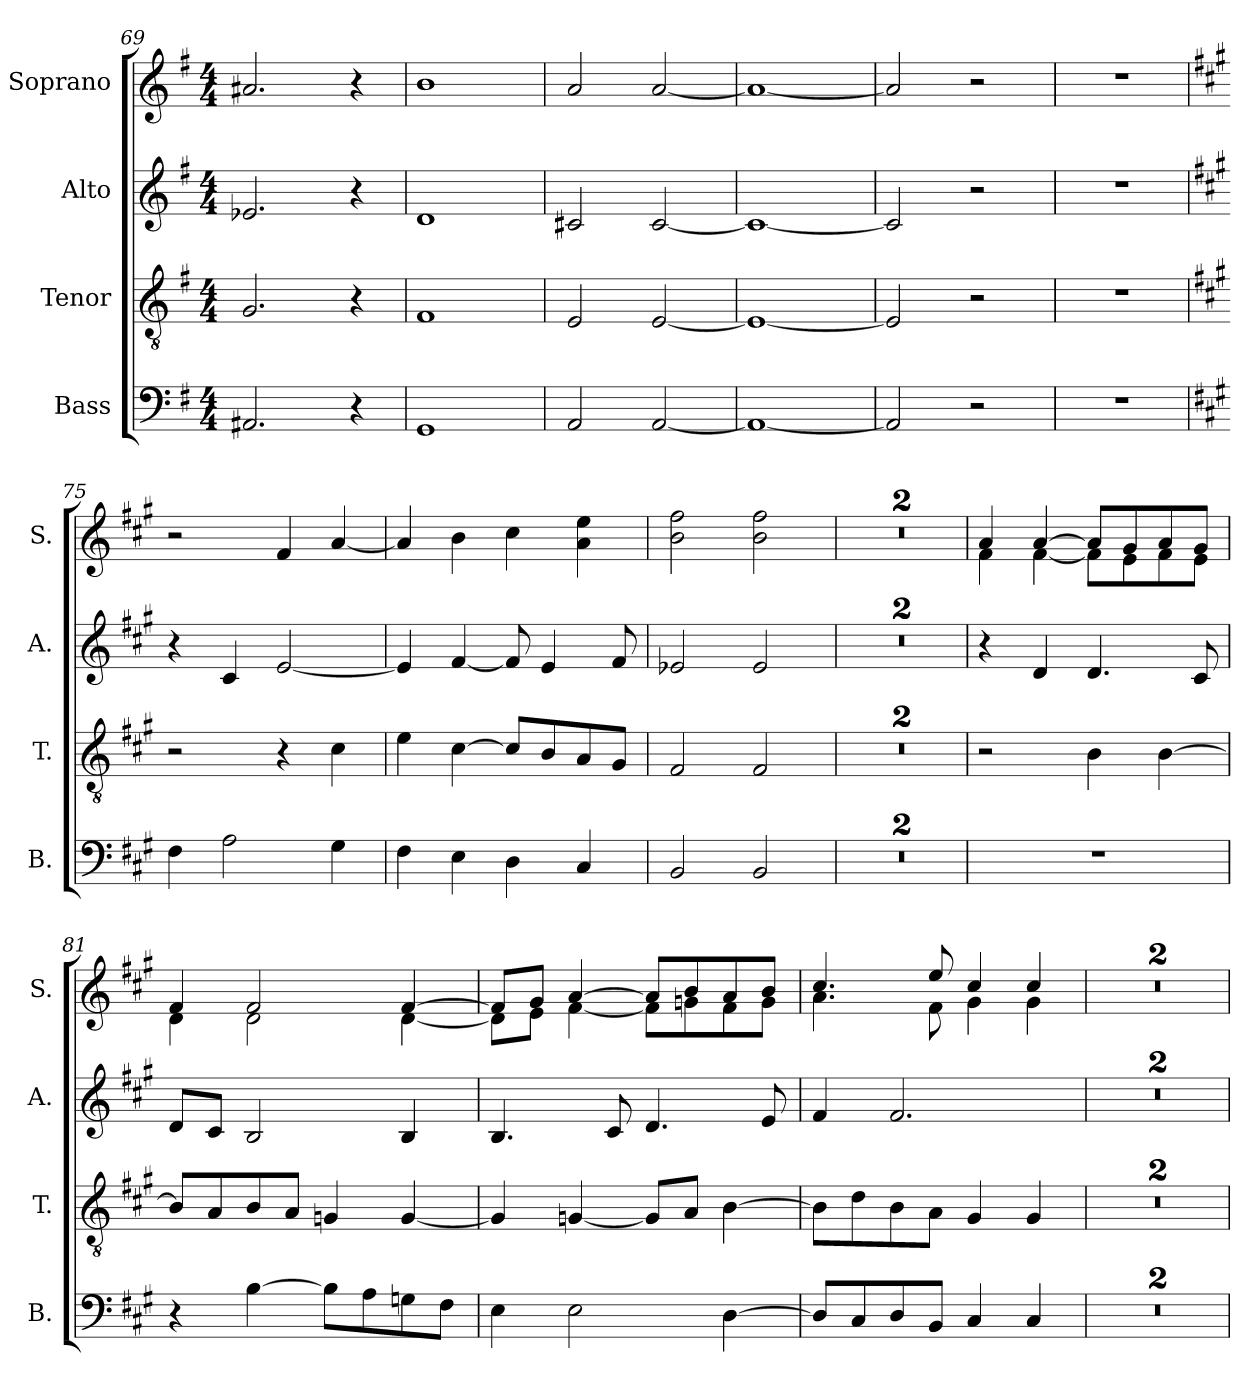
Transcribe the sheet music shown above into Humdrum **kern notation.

**kern	**kern	**kern	**kern
*part4	*part3	*part2	*part1
*staff4	*staff3	*staff2	*staff1
*I"Bass	*I"Tenor	*I"Alto	*I"Soprano
*I'B.	*I'T.	*I'A.	*I'S.
*clefF4	*clefGv2	*clefG2	*clefG2
*k[f#]	*k[f#]	*k[f#]	*k[f#]
*M4/4	*M4/4	*M4/4	*M4/4
=69	=69	=69	=69
2.AA#X/	2.G/	2.e-X/	2.a#X/
4r	4r	4r	4r
=70	=70	=70	=70
1GG	1F#	1d	1b
=71	=71	=71	=71
2AA/	2E/	2c#X/	2a/
[2AA/	[2E/	[2c#/	[2a/
=72	=72	=72	=72
1AA_	1E_	1c#_	1a_
=73	=73	=73	=73
2AA/]	2E/]	2c#/]	2a/]
2r	2r	2r	2r
=74	=74	=74	=74
1r	1r	1r	1r
=75	=75	=75	=75
*k[f#c#g#]	*k[f#c#g#]	*k[f#c#g#]	*k[f#c#g#]
4F#\	2r	4r	2r
2A\	.	4c#/	.
.	4r	[2e/	4f#/
4G#\	4c#\	.	[4a/
!!LO:PB:g=z
=76	=76	=76	=76
4F#\	4e\	4e/]	4a/]
4E\	[4c#\	[4f#/	4b\
4D\	8c#/L]	8f#/]	4cc#\
.	8B/	4e/	.
4C#/	8A/	.	4a\ 4ee\
.	8G#/J	8f#/	.
=77	=77	=77	=77
2BB/	2F#/	2e-X/	2b\ 2ff#\
2BB/	2F#/	2e-/	2b\ 2ff#\
=78	=78	=78	=78
1r	1r	1r	1r
=79	=79	=79	=79
1r	1r	1r	1r
=80	=80	=80	=80
*	*	*	*^
1r	2r	4r	4a/	4f#\
.	.	4d/	[4a/	[4f#\
.	4B\	4.d/	8a/L]	8f#\L]
.	.	.	8g#/	8e\
.	[4B\	.	8a/	8f#\
.	.	8c#/	8g#/J	8e\J
=81	=81	=81	=81	=81
4r	8B/L]	8d/L	4f#/	4d\
.	8A/	8c#/J	.	.
[4B\	8B/	2B/	2f#/	2d\
.	8A/J	.	.	.
8B\L]	4Gn/	.	.	.
8A\	.	.	.	.
8Gn\	[4G/	4B/	[4f#/	[4d\
8F#\J	.	.	.	.
!!LO:LB:g=z	!!
=82	=82	=82	=82	=82
4E\	4G/]	4.B/	8f#/L]	8d\L]
.	.	.	8g#/J	8e\J
2E\	[4Gn/	.	[4a/	[4f#\
.	.	8c#/	.	.
.	8G/L]	4.d/	8a/L]	8f#\L]
.	8A/J	.	8b/	8gn\
[4D\	[4B\	.	8a/	8f#\
.	.	8e/	8b/J	8g\J
=83	=83	=83	=83	=83
8D/L]	8B\L]	4f#/	4.cc#/	4.a\
8C#/	8d\	.	.	.
8D/	8B\	2.f#/	.	.
8BB/J	8A\J	.	8ee/	8f#\
4C#/	4G#/	.	4cc#/	4g#\
4C#/	4G#/	.	4cc#/	4g#\
*	*	*	*v	*v
=84	=84	=84	=84
1r	1r	1r	1r
=85	=85	=85	=85
1r	1r	1r	1r
=	=	=	=
*-	*-	*-	*-
